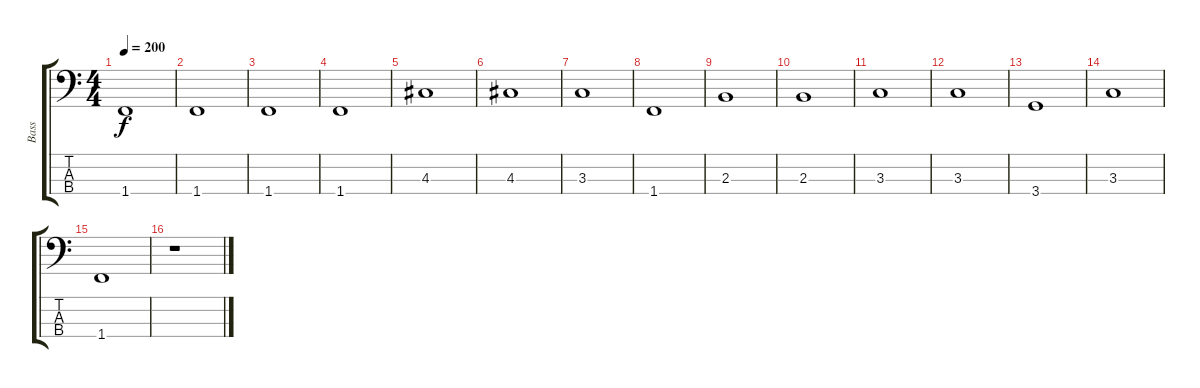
\track ("Bass" "Bass") {instrument fretlessbass}
\staff {score tabs}
\tuning (G2 D2 A1 E1) {hide}
\ts (4 4)
\tempo 200
\clef f4
\ks c
1.4.1{dy f} |
1.4.1 |
1.4.1 |
1.4.1 |
4.3.1 |
4.3.1 |
3.3.1 |
1.4.1 |
2.3.1 |
2.3.1 |
3.3.1 |
3.3.1 |
3.4.1 |
3.3.1 |
1.4.1 |
r.1
